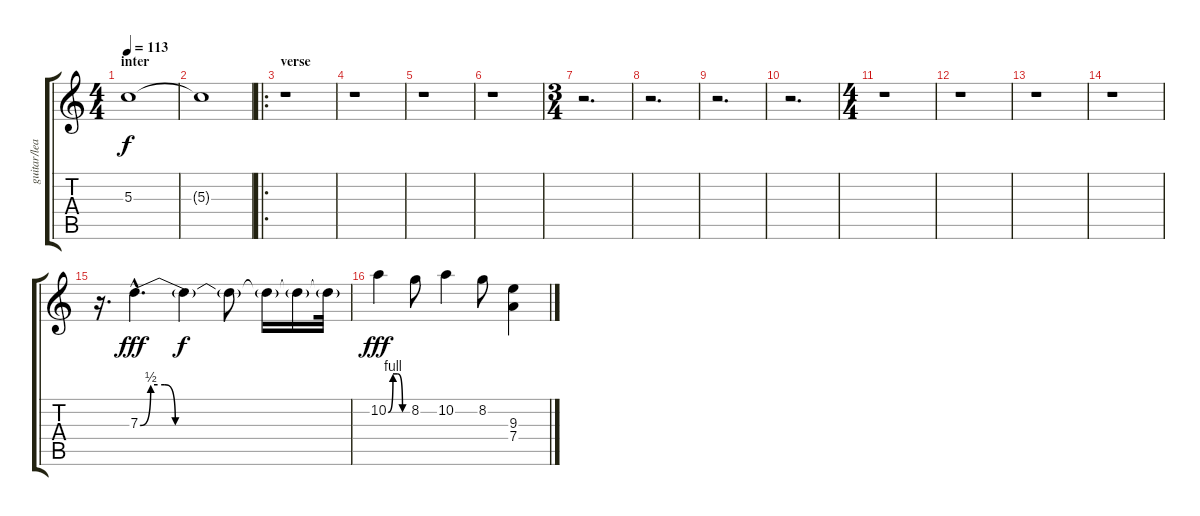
\track ("guitar/lead" "guitar/lea") {instrument distortionguitar}
\staff {score tabs}
\tuning (E4 B3 G3 D3 A2 E2) {hide}
\ts (4 4)
\section ("" "inter")
\tempo 113
\clef g2
\ks c
5.3{t}.1{dy f} |
5.3{t}.1 |
\ro
\section ("" "verse")
r.1 |
r.1 |
r.1 |
r.1 |
\ts (3 4)
r.2{d} |
r.2{d} |
r.2{d} |
r.2{d} |
\ts (4 4)
r.1 |
r.1 |
r.1 |
r.1 |
r.16{d} 7.3{be (custom 0 0 3 2 7 2 10 0 20 0 60 0) hac}.4{d dy fff} 7.3{t}.4{dy f} 7.3{t}.8 7.3{t}.16 7.3{t}.16 7.3{t}.32 |
10.2{be (custom 0 0 15 4 30 4 45 0 60 0)}.4{dy fff} 8.2.8 10.2.4 8.2.8 (9.3 7.4).4
